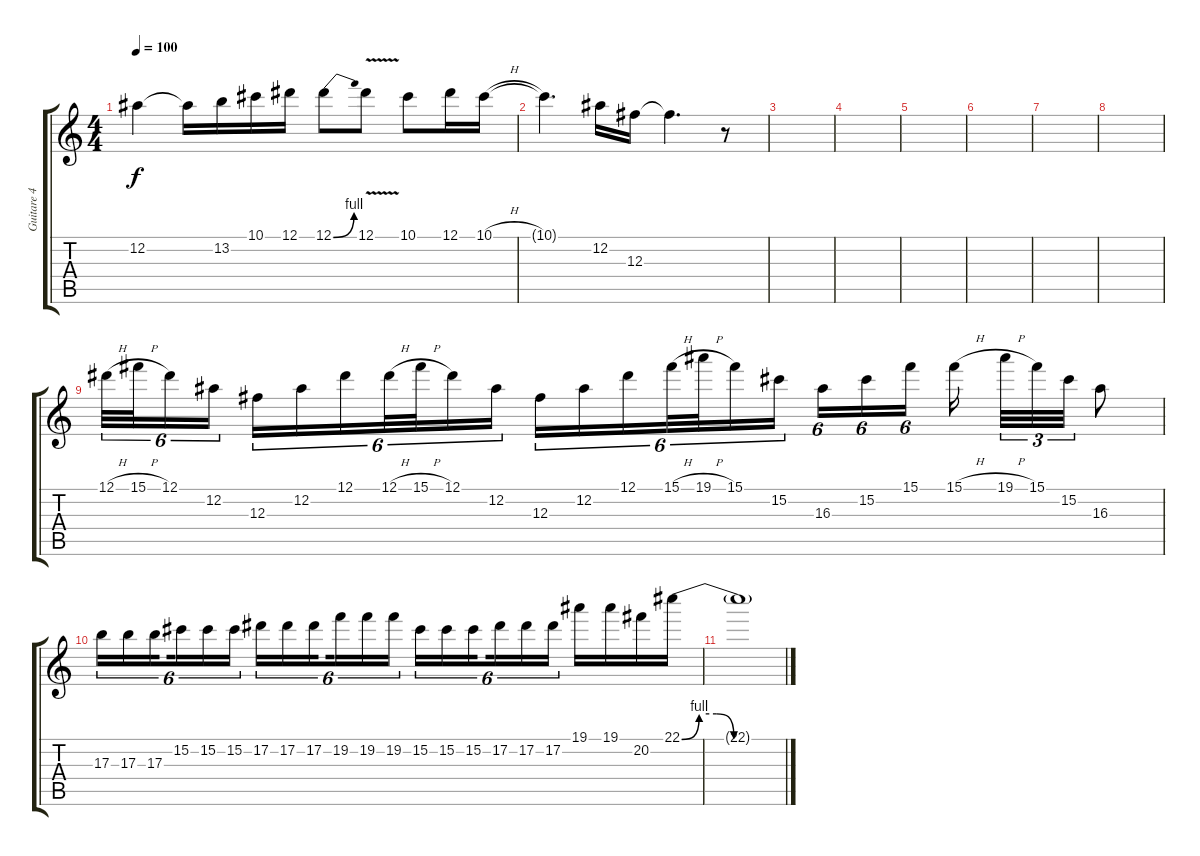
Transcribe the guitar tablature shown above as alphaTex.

\track ("Guitare 4" "Guitare 4") {instrument distortionguitar}
\staff {score tabs}
\tuning (Eb4 Bb3 Gb3 Db3 Ab2 Eb2) {hide}
\ts (4 4)
\tempo 100
\clef g2
\ks c
12.2{t}.4{dy f} 12.2{t}.16 13.2.16 10.1.16 12.1.16 12.1{be (bend 0 0 60 4)}.8 12.1{v}.8 10.1.8 12.1.16 10.1{h}.16 |
10.1{t}.4{d} 12.2.16 12.3.16 12.3{t}.4{d} r.8 |
|
|
|
|
|
|
12.1{h}.32{tu (6 4)} 15.1{h}.32{tu (6 4)} 12.1.16{tu (6 4)} 12.2.16{tu (6 4) beam splitsecondary} 12.3.16{tu (6 4)} 12.2.16{tu (6 4)} 12.1.16{tu (6 4)} 12.1{h}.32{tu (6 4)} 15.1{h}.32{tu (6 4)} 12.1.16{tu (6 4)} 12.2.16{tu (6 4) beam splitsecondary} 12.3.16{tu (6 4)} 12.2.16{tu (6 4)} 12.1.16{tu (6 4)} 15.1{h}.32{tu (6 4)} 19.1{h}.32{tu (6 4)} 15.1.16{tu (6 4)} 15.2.16{tu (6 4) beam splitsecondary} 16.3.16{tu (6 4)} 15.2.16{tu (6 4)} 15.1.16{tu (6 4)} 15.1{h}.16{beam splitsecondary} 19.1{h}.32{tu (3 2)} 15.1.32{tu (3 2)} 15.2.32{tu (3 2)} 16.3.8 |
17.3.16{tu (6 4)} 17.3.16{tu (6 4)} 17.3.16{tu (6 4) beam splitsecondary} 15.2.16{tu (6 4)} 15.2.16{tu (6 4)} 15.2.16{tu (6 4)} 17.2.16{tu (6 4)} 17.2.16{tu (6 4)} 17.2.16{tu (6 4) beam splitsecondary} 19.2.16{tu (6 4)} 19.2.16{tu (6 4)} 19.2.16{tu (6 4)} 15.2.16{tu (6 4)} 15.2.16{tu (6 4)} 15.2.16{tu (6 4) beam splitsecondary} 17.2.16{tu (6 4)} 17.2.16{tu (6 4)} 17.2.16{tu (6 4)} 19.1.16 19.1.16 20.2.16 22.1{be (custom 0 0 10 4 20 4 30 0 60 0)}.16 |
22.1{t}.1
